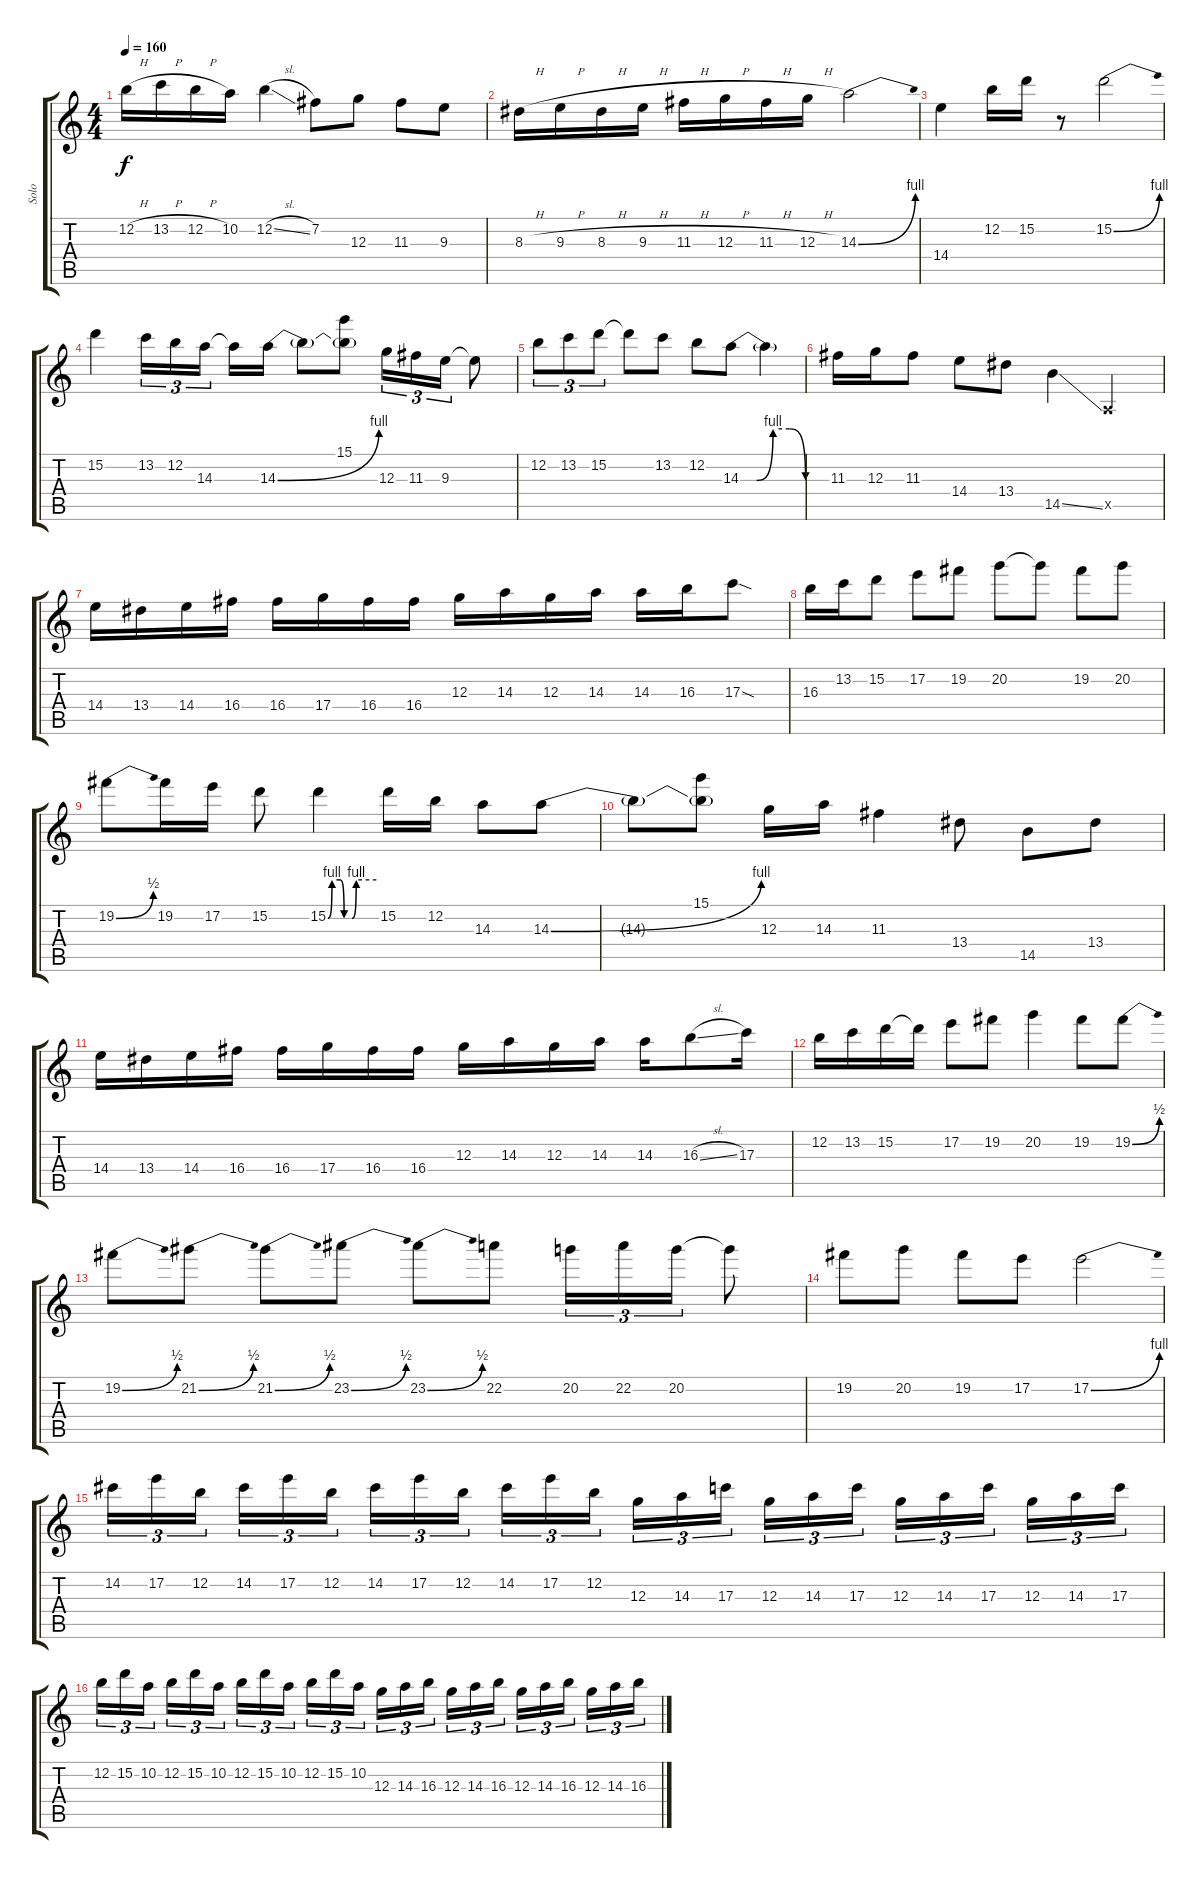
\track ("Solo" "Solo") {instrument overdrivenguitar}
\staff {score tabs}
\tuning (E4 B3 G3 D3 A2 E2) {hide}
\ts (4 4)
\tempo 160
\clef g2
\ks c
12.2{h}.16{dy f} 13.2{h}.16 12.2{h}.16 10.2.16 12.2{sl}.4 7.2.8 12.3.8 11.3.8 9.3.8 |
8.3{h}.16 9.3{h}.16 8.3{h}.16 9.3{h}.16 11.3{h}.16 12.3{h}.16 11.3{h}.16 12.3{h}.16 14.3{be (bend 0 0 60 4)}.2 |
14.4.4 12.2.16 15.2.16 r.8 15.2{be (bend 0 0 60 4)}.2 |
15.2.4 13.2.16{tu (3 2)} 12.2.16{tu (3 2)} 14.3.16{tu (3 2)} 14.3{t}.16 14.3{be (bend 0 0 60 4)}.16 14.3{t}.8 (15.1 14.3{t}).8 12.3.16{tu (3 2)} 11.3.16{tu (3 2)} 9.3.16{tu (3 2)} 9.3{t}.8 |
12.2.8{tu (3 2)} 13.2.8{tu (3 2)} 15.2.8{tu (3 2)} 15.2{t}.8 13.2.8 12.2.8 14.3{be (custom 0 0 15 0 30 4 45 4 60 0)}.8 14.3{t}.4 |
11.3.16 12.3.16 11.3.8 14.4.8 13.4.8 14.5{ss}.4 0.5{x}.4 |
14.4.16 13.4.16 14.4.16 16.4.16 16.4.16 17.4.16 16.4.16 16.4.16 12.3.16 14.3.16 12.3.16 14.3.16 14.3.16 16.3.16 17.3{sod}.8 |
16.3.16 13.2.16 15.2.8 17.2.8 19.2.8 20.2.8 20.2{t}.8 19.2.8 20.2.8 |
19.2{be (bend 0 0 60 2)}.8 19.2.16 17.2.16 15.2.8 15.2{be (custom 0 0 5 4 15 4 20 0 30 0 35 4 60 4)}.4 15.2.16 12.2.16 14.3.8 14.3{be (bend 0 0 60 4)}.8 |
14.3{t}.8 (15.1 14.3{t}).8 12.3.16 14.3.16 11.3.4 13.4.8 14.5.8 13.4.8 |
14.4.16 13.4.16 14.4.16 16.4.16 16.4.16 17.4.16 16.4.16 16.4.16 12.3.16 14.3.16 12.3.16 14.3.16 14.3.16 16.3{sl}.8 17.3.16 |
12.2.16 13.2.16 15.2.16 15.2{t}.16 17.2.8 19.2.8 20.2.4 19.2.8 19.2{be (bend 0 0 60 2)}.8 |
19.2{be (bend 0 0 60 2)}.8 21.2{be (bend 0 0 60 2)}.8 21.2{be (bend 0 0 60 2)}.8 23.2{be (bend 0 0 60 2)}.8 23.2{be (bend 0 0 60 2)}.8 22.2.8 20.2.16{tu (3 2)} 22.2.16{tu (3 2)} 20.2.16{tu (3 2)} 20.2{t}.8 |
19.2.8 20.2.8 19.2.8 17.2.8 17.2{be (bend 0 0 60 4)}.2 |
14.2.16{tu (3 2)} 17.2.16{tu (3 2)} 12.2.16{tu (3 2)} 14.2.16{tu (3 2)} 17.2.16{tu (3 2)} 12.2.16{tu (3 2)} 14.2.16{tu (3 2)} 17.2.16{tu (3 2)} 12.2.16{tu (3 2)} 14.2.16{tu (3 2)} 17.2.16{tu (3 2)} 12.2.16{tu (3 2)} 12.3.16{tu (3 2)} 14.3.16{tu (3 2)} 17.3.16{tu (3 2)} 12.3.16{tu (3 2)} 14.3.16{tu (3 2)} 17.3.16{tu (3 2)} 12.3.16{tu (3 2)} 14.3.16{tu (3 2)} 17.3.16{tu (3 2)} 12.3.16{tu (3 2)} 14.3.16{tu (3 2)} 17.3.16{tu (3 2)} |
12.2.16{tu (3 2)} 15.2.16{tu (3 2)} 10.2.16{tu (3 2)} 12.2.16{tu (3 2)} 15.2.16{tu (3 2)} 10.2.16{tu (3 2)} 12.2.16{tu (3 2)} 15.2.16{tu (3 2)} 10.2.16{tu (3 2)} 12.2.16{tu (3 2)} 15.2.16{tu (3 2)} 10.2.16{tu (3 2)} 12.3.16{tu (3 2)} 14.3.16{tu (3 2)} 16.3.16{tu (3 2)} 12.3.16{tu (3 2)} 14.3.16{tu (3 2)} 16.3.16{tu (3 2)} 12.3.16{tu (3 2)} 14.3.16{tu (3 2)} 16.3.16{tu (3 2)} 12.3.16{tu (3 2)} 14.3.16{tu (3 2)} 16.3.16{tu (3 2)}
